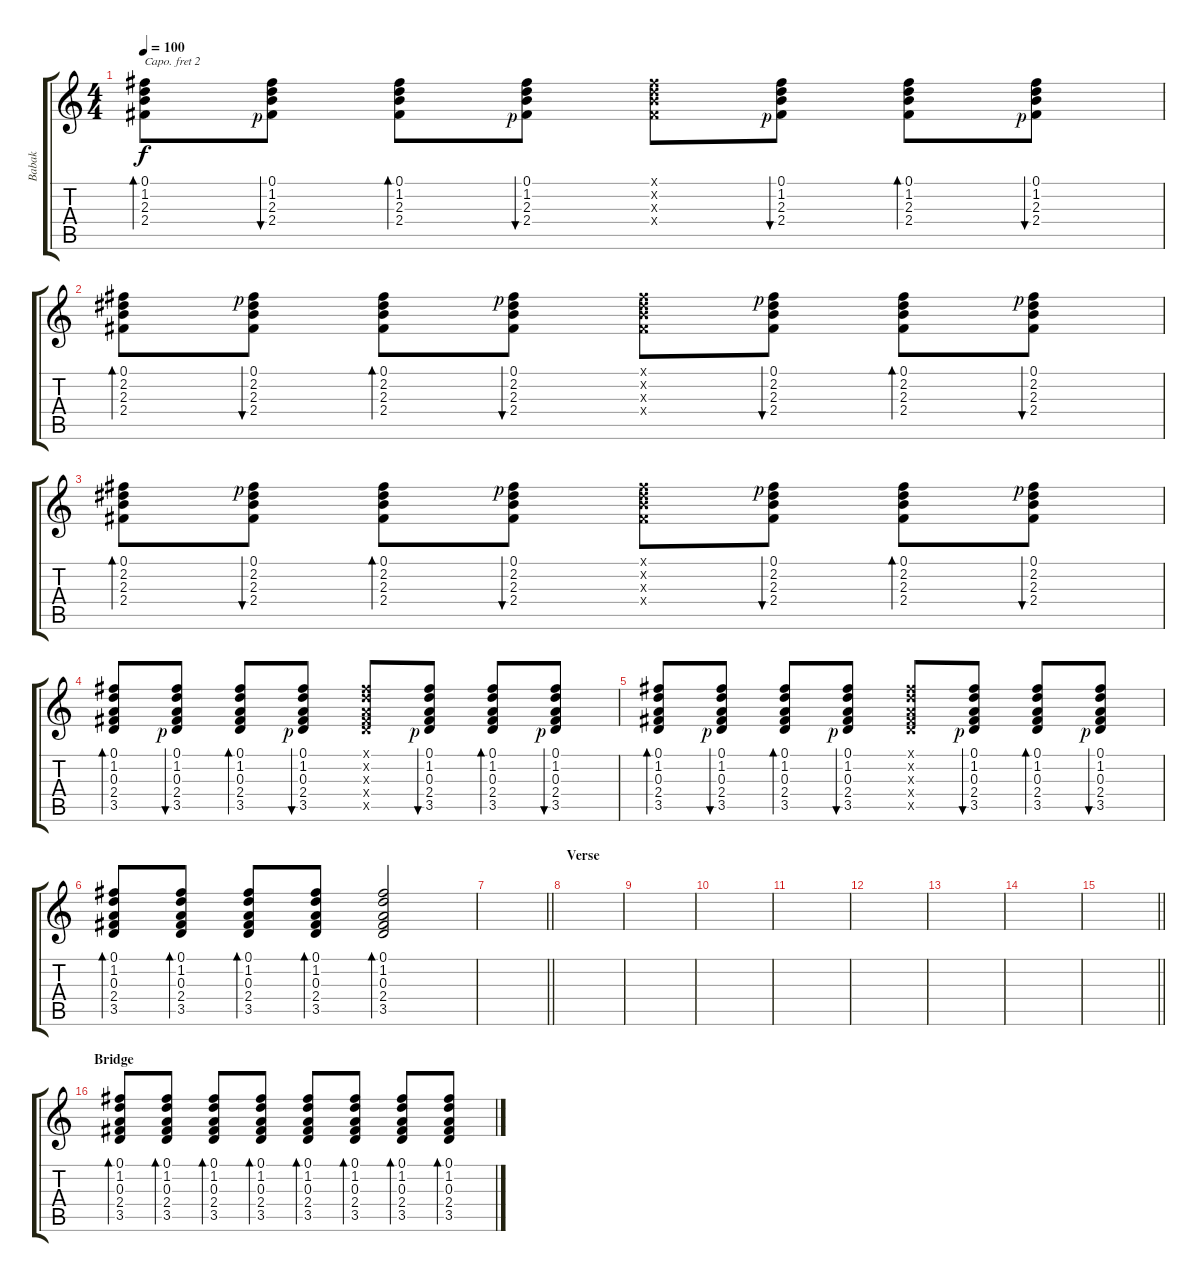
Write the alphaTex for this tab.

\track ("Babak" "Babak") {instrument acousticguitarnylon}
\staff {score tabs}
\capo 2
\tuning (E4 B3 G3 D3 A2 E2) {hide}
\ts (4 4)
\tempo 100
\clef g2
\ks c
(0.1 1.2 2.3 2.4).8{bd 30 dy f} (0.1 1.2 2.3 2.4{rf 1}).8{bu 30} (0.1 1.2 2.3 2.4).8{bd 30} (0.1 1.2 2.3 2.4{rf 1}).8{bu 30} (0.1{x} 1.2{x} 2.3{x} 2.4{x}).8 (0.1 1.2 2.3 2.4{rf 1}).8{bu 30} (0.1 1.2 2.3 2.4).8{bd 30} (0.1 1.2 2.3 2.4{rf 1}).8{bu 30} |
(0.1 2.2 2.3 2.4).8{bd 30} (0.1{rf 1} 2.2 2.3 2.4).8{bu 30} (0.1 2.2 2.3 2.4).8{bd 30} (0.1{rf 1} 2.2 2.3 2.4).8{bu 30} (0.1{x} 2.2{x} 2.3{x} 2.4{x}).8 (0.1{rf 1} 2.2 2.3 2.4).8{bu 30} (0.1 2.2 2.3 2.4).8{bd 30} (0.1{rf 1} 2.2 2.3 2.4).8{bu 30} |
(0.1 2.2 2.3 2.4).8{bd 30} (0.1{rf 1} 2.2 2.3 2.4).8{bu 30} (0.1 2.2 2.3 2.4).8{bd 30} (0.1{rf 1} 2.2 2.3 2.4).8{bu 30} (0.1{x} 2.2{x} 2.3{x} 2.4{x}).8 (0.1{rf 1} 2.2 2.3 2.4).8{bu 30} (0.1 2.2 2.3 2.4).8{bd 30} (0.1{rf 1} 2.2 2.3 2.4).8{bu 30} |
(0.1 1.2 0.3 2.4 3.5).8{bd 30} (0.1 1.2 0.3 2.4 3.5{rf 1}).8{bu 30} (0.1 1.2 0.3 2.4 3.5).8{bd 30} (0.1 1.2 0.3 2.4 3.5{rf 1}).8{bu 30} (0.1{x} 1.2{x} 0.3{x} 2.4{x} 3.5{x}).8 (0.1 1.2 0.3 2.4 3.5{rf 1}).8{bu 30} (0.1 1.2 0.3 2.4 3.5).8{bd 30} (0.1 1.2 0.3 2.4 3.5{rf 1}).8{bu 30} |
(0.1 1.2 0.3 2.4 3.5).8{bd 30} (0.1 1.2 0.3 2.4 3.5{rf 1}).8{bu 30} (0.1 1.2 0.3 2.4 3.5).8{bd 30} (0.1 1.2 0.3 2.4 3.5{rf 1}).8{bu 30} (0.1{x} 1.2{x} 0.3{x} 2.4{x} 3.5{x}).8 (0.1 1.2 0.3 2.4 3.5{rf 1}).8{bu 30} (0.1 1.2 0.3 2.4 3.5).8{bd 30} (0.1 1.2 0.3 2.4 3.5{rf 1}).8{bu 30} |
(0.1 1.2 0.3 2.4 3.5).8{bd 30} (0.1 1.2 0.3 2.4 3.5).8{bd 30} (0.1 1.2 0.3 2.4 3.5).8{bd 30} (0.1 1.2 0.3 2.4 3.5).8{bd 30} (0.1 1.2 0.3 2.4 3.5).2{bd 30} |
\barLineRight lightlight
|
\section ("" "Verse")
|
|
|
|
|
|
|
\barLineRight lightlight
|
\section ("" "Bridge")
(0.1 1.2 0.3 2.4 3.5).8{bd 30 volume 8} (0.1 1.2 0.3 2.4 3.5).8{bd 30} (0.1 1.2 0.3 2.4 3.5).8{bd 30} (0.1 1.2 0.3 2.4 3.5).8{bd 30} (0.1 1.2 0.3 2.4 3.5).8{bd 30} (0.1 1.2 0.3 2.4 3.5).8{bd 30} (0.1 1.2 0.3 2.4 3.5).8{bd 30} (0.1 1.2 0.3 2.4 3.5).8{bd 30}
